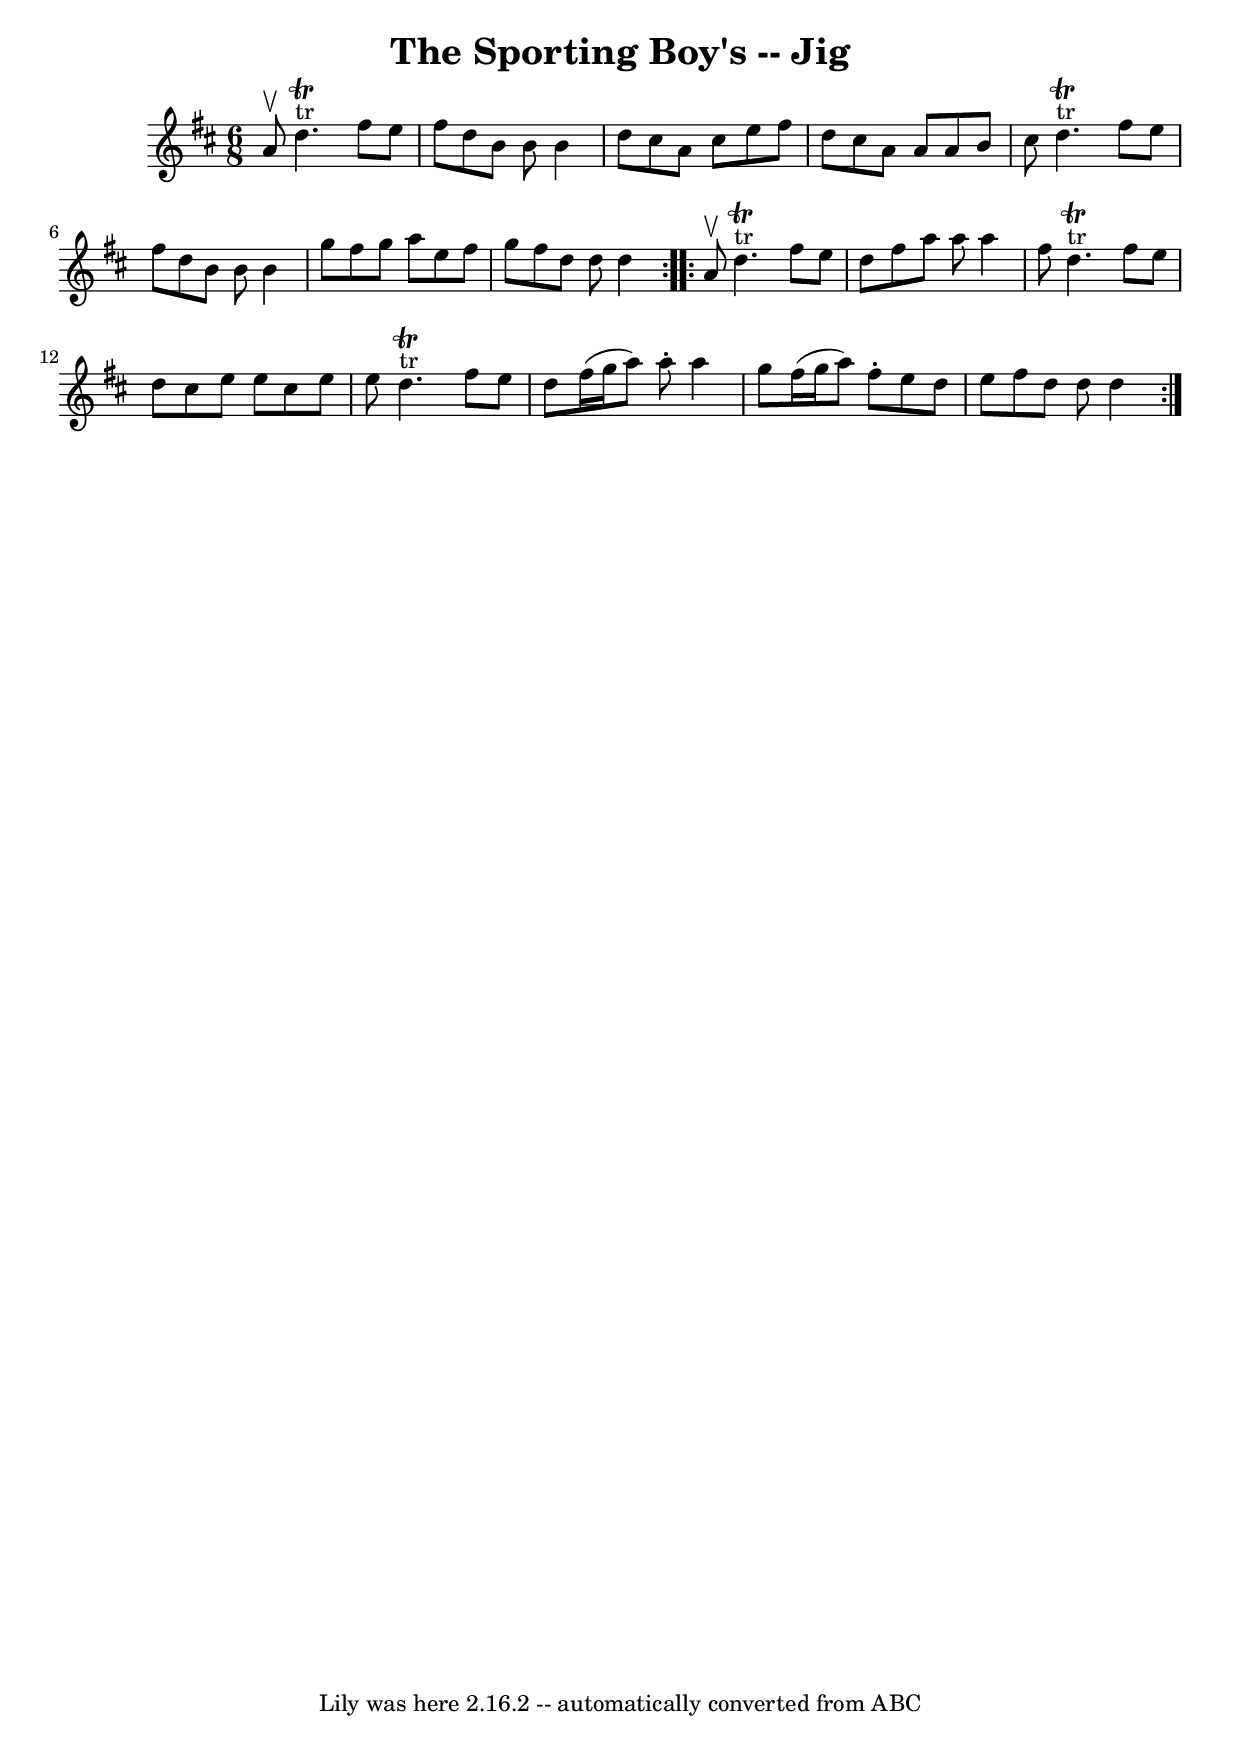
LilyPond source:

\version "2.16.2"
\include "Mammoth.ily"
\header {
	%% book = "Ryan's Mammoth Collection"
	crossRefNumber = "1"
	footnotes = "\\\\88 460"
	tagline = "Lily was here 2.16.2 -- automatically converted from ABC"
	title = "The Sporting Boy's -- Jig"
}
voicedefault =  {


\repeat volta 2 {
\time 6/8 
\key d \major a'8^\upbow |
 d''4.^"tr"^\trill   
fis''8 e''8 fis''8    |
 d''8 b'8 b'8 b'4 d''8    
|
 cis''8 a'8 cis''8 e''8 fis''8 d''8    |
   
cis''8 a'8 a'8 a'8 b'8 cis''8    |
 d''4. 
^"tr"^\trill fis''8 e''8 fis''8    |
 d''8 b'8 b'8 b'4 
 g''8    |
 fis''8 g''8 a''8 e''8 fis''8 g''8    
|
 fis''8 d''8 d''8 d''4    }     \repeat volta 2 { a'8 
^\upbow |
 d''4.^"tr"^\trill fis''8 e''8 d''8    |
  
 fis''8 a''8 a''8 a''4 fis''8    |
 d''4.^"tr"^\trill   
fis''8 e''8 d''8    |
 cis''8 e''8 e''8 cis''8 e''8   
 e''8    |
 d''4.^"tr"^\trill fis''8 e''8 d''8    |
 
 fis''16 (g''16 a''8) a''8 -. a''4 g''8    |
 fis''16 
(g''16 a''8) fis''8 -. e''8 d''8 e''8    |
 fis''8   
 d''8 d''8 d''4    }   
}

\score{
    <<

	\context Staff="default"
	{
	    \voicedefault 
	}

    >>
	\layout {
	}
	\midi {}
}
